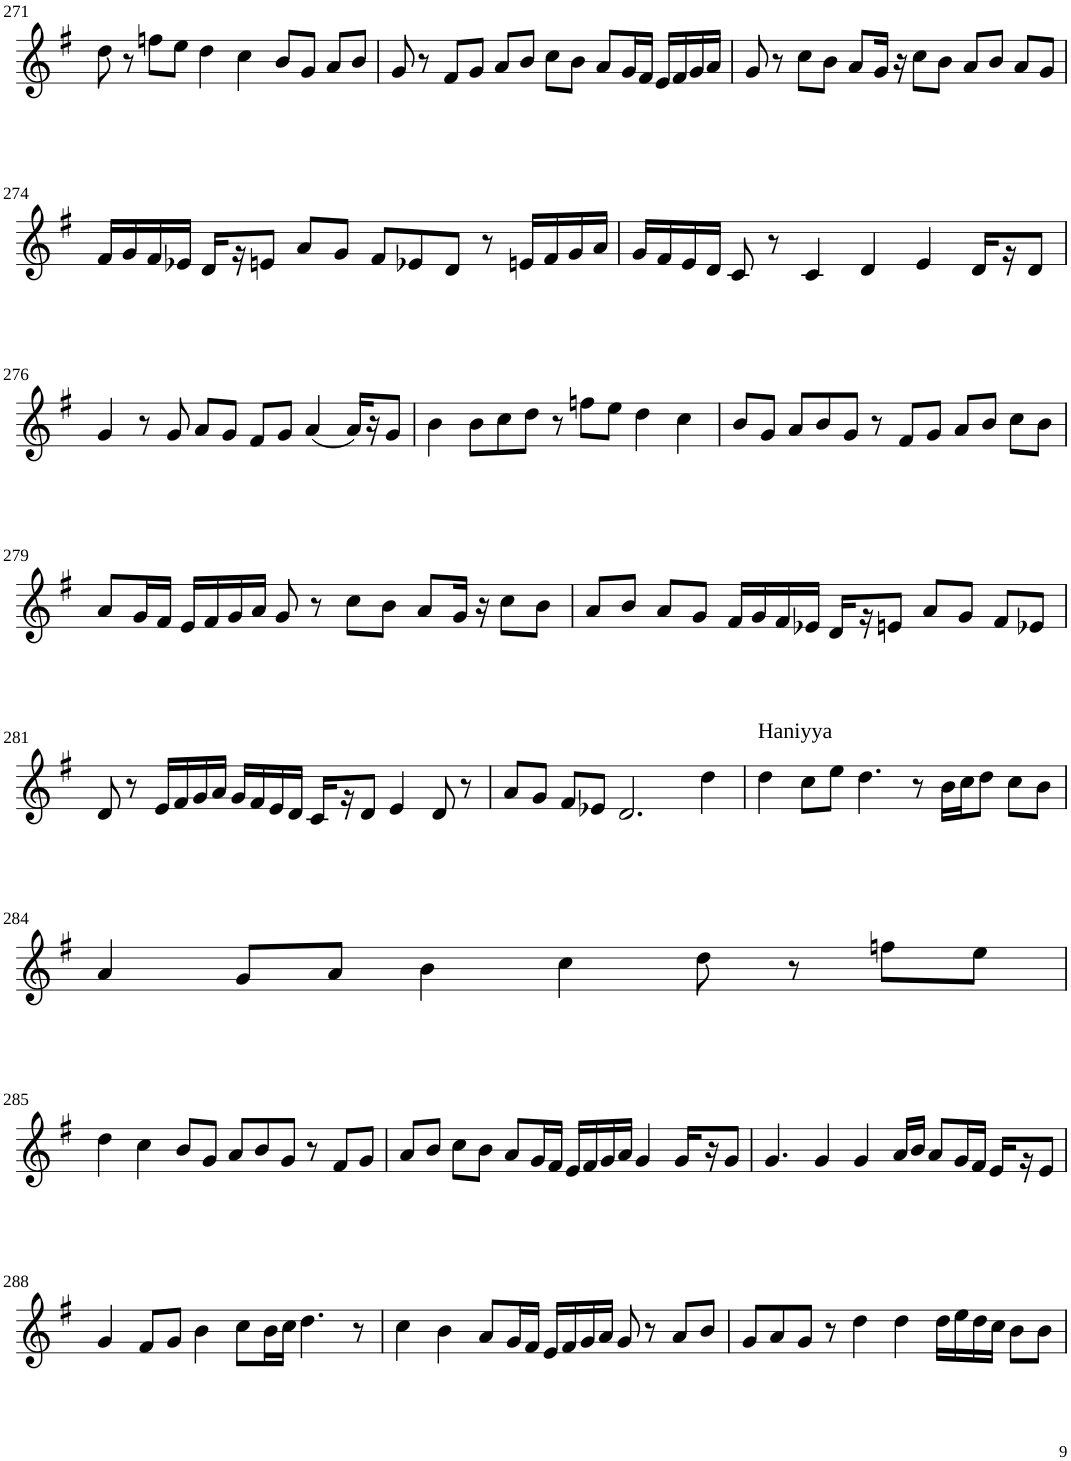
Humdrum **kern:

**kern
*part1
*staff1
*I"Violin
!!LO:PB:g=z
*clefG2
*k[f#]
*G:
*M6/4
=271
8dd\
8r
8ffn\L
8ee\J
4dd\
4cc\
8b/L
8g/J
8a/L
8b/J
=272
8g/
8r
8f#/L
8g/J
8a/L
8b/J
8cc\L
8b\J
8a/L
16g/L
16f#/JJ
16e/LL
16f#/
16g/
16a/JJ
=273
8g/
8r
8cc\L
8b\J
8a/L
16g/Jk
16r
8cc\L
8b\J
8a/L
8b/J
8a/L
8g/J
!!LO:LB:g=z
=274
16f#/LL
16g/
16f#/
16e-X/JJ
16d/LL
16r
8en/J
8a/L
8g/J
8f#/L
8e-X/
8d/J
8r
16en/LL
16f#/
16g/
16a/JJ
=275
16g/LL
16f#/
16e/
16d/JJ
8c/
8r
4c/
4d/
4e/
16d/LL
16r
8d/J
!!LO:LB:g=z
=276
4g/
8r
8g/
8a/L
8g/J
8f#/L
8g/J
(4a/
16a/LL)
16r
8g/J
=277
4b\
8b\L
8cc\
8dd\J
8r
8ffn\L
8ee\J
4dd\
4cc\
=278
8b/L
8g/J
8a/L
8b/
8g/J
8r
8f#/L
8g/J
8a/L
8b/J
8cc\L
8b\J
!!LO:LB:g=z
=279
8a/L
16g/L
16f#/JJ
16e/LL
16f#/
16g/
16a/JJ
8g/
8r
8cc\L
8b\J
8a/L
16g/Jk
16r
8cc\L
8b\J
=280
8a/L
8b/J
8a/L
8g/J
16f#/LL
16g/
16f#/
16e-X/JJ
16d/LL
16r
8en/J
8a/L
8g/J
8f#/L
8e-X/J
!!LO:LB:g=z
=281
8d/
8r
16e/LL
16f#/
16g/
16a/JJ
16g/LL
16f#/
16e/
16d/JJ
16c/LL
16r
8d/J
4e/
8d/
8r
=282
8a/L
8g/J
8f#/L
8e-X/J
2.d/
4dd\
=283
!LO:TX:a:t=Haniyya
4dd\
8cc\L
8ee\J
4.dd\
8r
16b\LL
16cc\J
8dd\J
8cc\L
8b\J
!!LO:LB:g=z
=284
4a/
8g/L
8a/J
4b\
4cc\
8dd\
8r
8ffn\L
8ee\J
!!LO:LB:g=z
=285
4dd\
4cc\
8b/L
8g/J
8a/L
8b/
8g/J
8r
8f#/L
8g/J
=286
8a/L
8b/J
8cc\L
8b\J
8a/L
16g/L
16f#/JJ
16e/LL
16f#/
16g/
16a/JJ
4g/
16g/LL
16r
8g/J
=287
4.g/
4g/
4g/
16a/LL
16b/JJ
8a/L
16g/L
16f#/JJ
16e/LL
16r
8e/J
!!LO:LB:g=z
=288
4g/
8f#/L
8g/J
4b\
8cc\L
16b\L
16cc\JJ
4.dd\
8r
=289
4cc\
4b\
8a/L
16g/L
16f#/JJ
16e/LL
16f#/
16g/
16a/JJ
8g/
8r
8a/L
8b/J
=290
8g/L
8a/
8g/J
8r
4dd\
4dd\
16dd\LL
16ee\
16dd\
16cc\JJ
8b\L
8b\J
=
*-
